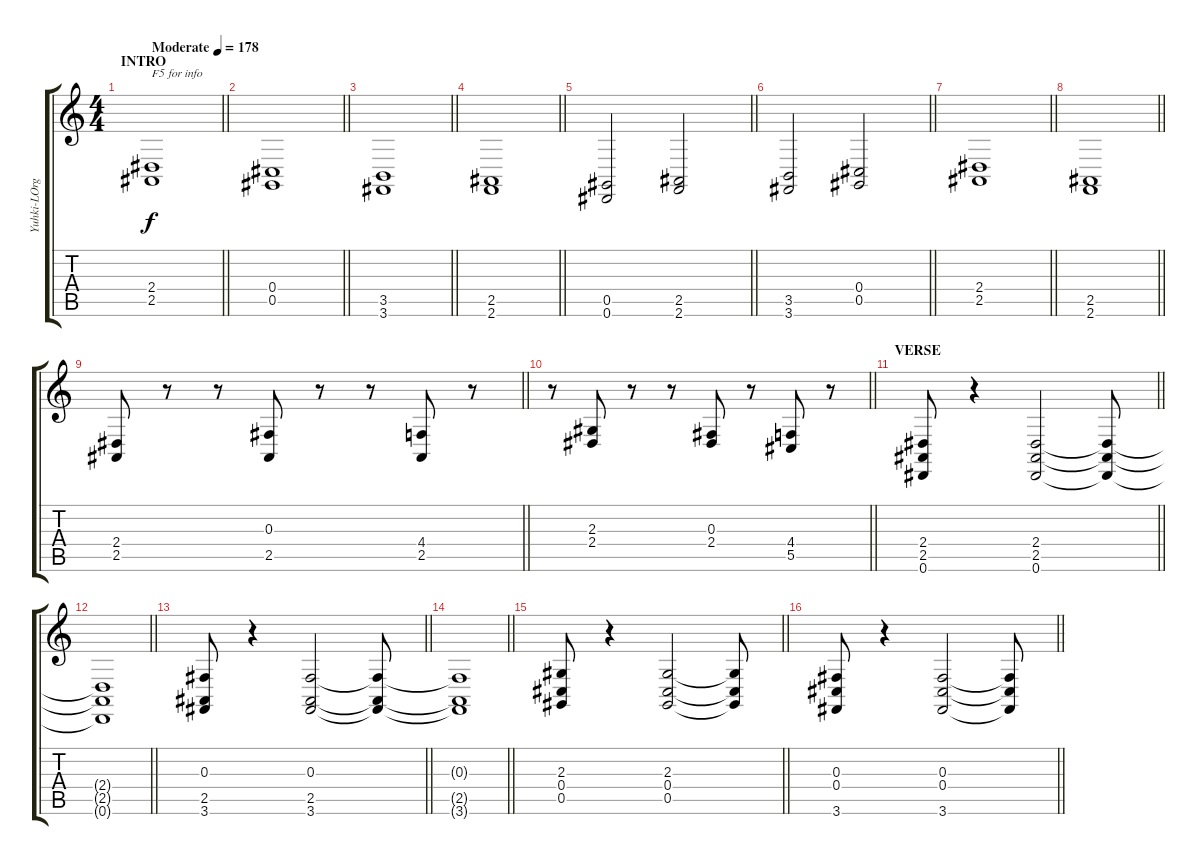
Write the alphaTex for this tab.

\track ("Yuhki-LOrgan" "Yuhki-LOrg") {instrument rockorgan}
\staff {score tabs}
\tuning (Eb4 Bb3 Gb3 Db3 Ab2 Eb2) {hide}
\ts (4 4)
\section ("" "INTRO")
\tempo (178 "Moderate")
\clef g2
\barLineRight lightlight
\ks c
(2.4 2.5).1{txt "F5 for info" dy f instrument rockorgan} |
\barLineRight lightlight
(0.4 0.5).1 |
\barLineRight lightlight
(3.5 3.6).1 |
\barLineRight lightlight
(2.5 2.6).1 |
\barLineRight lightlight
(0.5 0.6).2 (2.5 2.6).2 |
\barLineRight lightlight
(3.5 3.6).2 (0.4 0.5).2 |
\barLineRight lightlight
(2.4 2.5).1 |
\barLineRight lightlight
(2.5 2.6).1 |
\barLineRight lightlight
(2.4 2.5).8 r.8 r.8 (0.3 2.5).8 r.8 r.8 (4.4 2.5).8 r.8 |
\barLineRight lightlight
r.8 (2.3 2.4).8 r.8 r.8 (0.3 2.4).8 r.8 (4.4 5.5).8 r.8 |
\section ("" "VERSE")
\barLineRight lightlight
(2.4 2.5 0.6).8 r.4 (2.4 2.5 0.6).2 (2.4{t} 2.5{t} 0.6{t}).8 |
\barLineRight lightlight
(2.4{t} 2.5{t} 0.6{t}).1 |
\barLineRight lightlight
(0.3 2.5 3.6).8 r.4 (0.3 2.5 3.6).2 (0.3{t} 2.5{t} 3.6{t}).8 |
\barLineRight lightlight
(0.3{t} 2.5{t} 3.6{t}).1 |
\barLineRight lightlight
(2.3 0.4 0.5).8 r.4 (2.3 0.4 0.5).2 (2.3{t} 0.4{t} 0.5{t}).8 |
\barLineRight lightlight
(0.3 0.4 3.6).8 r.4 (0.3 0.4 3.6).2 (0.3{t} 0.4{t} 3.6{t}).8
